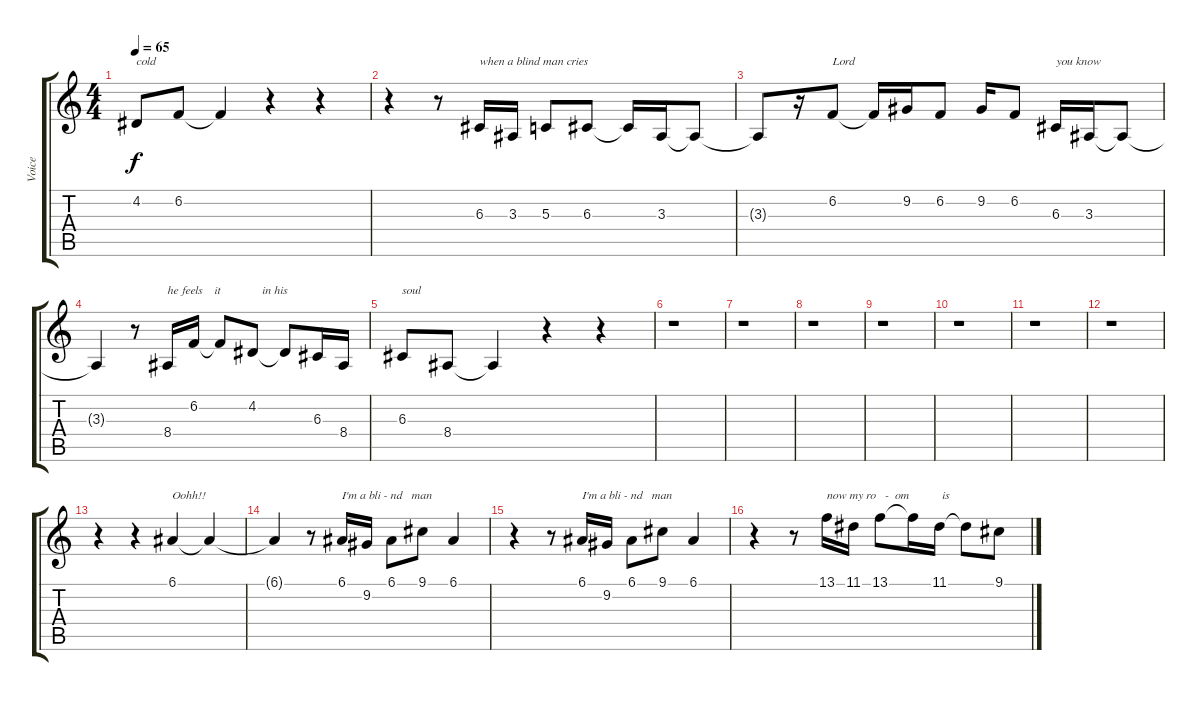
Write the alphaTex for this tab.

\track ("Voice" "Voice") {instrument violin}
\staff {score tabs}
\tuning (E4 B3 G3 D3 A2 E2) {hide}
\ts (4 4)
\tempo 65
\clef g2
\ks c
4.2.8{txt "cold" dy f} 6.2.8 6.2{t}.4 r.4 r.4 |
r.4 r.8 6.3.16{txt "when a blind man cries"} 3.3.16 5.3.8 6.3.8 6.3{t}.16 3.3.16 3.3{t}.8 |
3.3{t}.8 r.16 6.2.8{txt "Lord"} 6.2{t}.16 9.2.16 6.2.8 9.2.16 6.2.8 6.3.16{txt "you know"} 3.3.16 3.3{t}.8 |
3.3{t}.4 r.8 8.4.16{txt "he feels    it              in his"} 6.2.16 6.2{t}.8 4.2.8 4.2{t}.8 6.3.16 8.4.16 |
6.3.8{txt "soul"} 8.4.8 8.4{t}.4 r.4 r.4 |
r.1 |
r.1 |
r.1 |
r.1 |
r.1 |
r.1 |
r.1 |
r.4 r.4 6.1.4{txt "Oohh!!"} 6.1{t}.4 |
6.1{t}.4 r.8 6.1.16{txt "I'm a bli - nd   man"} 9.2.16 6.1.8 9.1.8 6.1.4 |
r.4 r.8 6.1.16{txt "I'm a bli - nd   man"} 9.2.16 6.1.8 9.1.8 6.1.4 |
r.4 r.8 13.1.16{txt "now my ro   -  om           is "} 11.1.16 13.1.8 13.1{t}.16 11.1.16 11.1{t}.8 9.1.8
